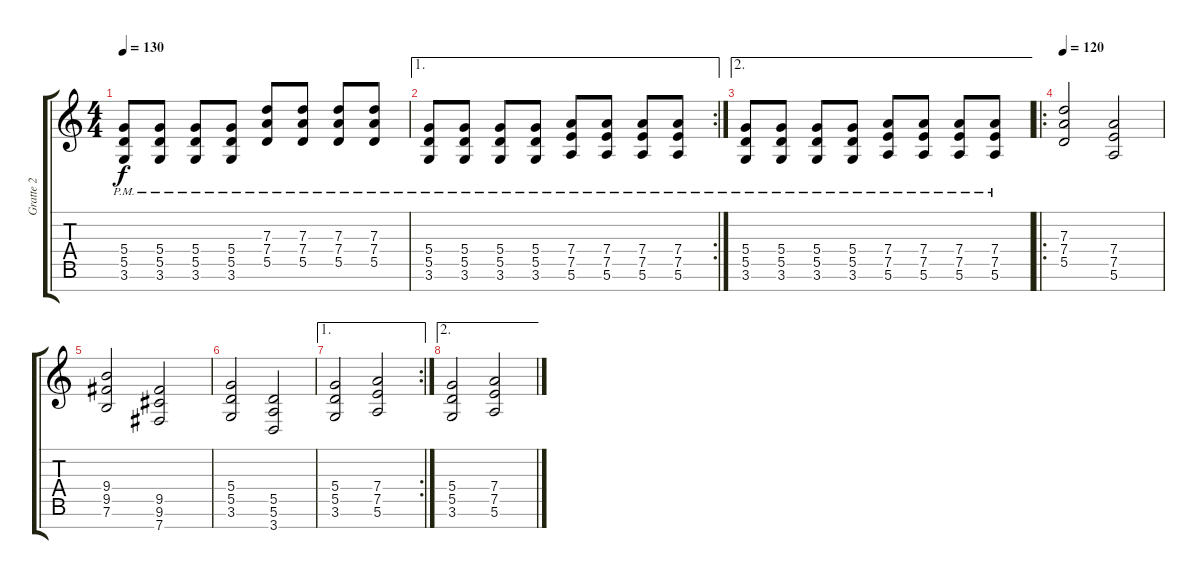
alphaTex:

\track ("Gratte 2" "Gratte 2") {instrument electricguitarmuted}
\staff {score tabs}
\tuning (E4 B3 G3 D3 A2 E2 B1) {hide}
\ts (4 4)
\tempo 130
\clef g2
\ks c
(5.4{pm} 5.5{pm} 3.6{pm}).8{dy f} (5.4{pm} 5.5{pm} 3.6{pm}).8 (5.4{pm} 5.5{pm} 3.6{pm}).8 (5.4{pm} 5.5{pm} 3.6{pm}).8 (7.3{pm} 7.4{pm} 5.5{pm}).8 (7.3{pm} 7.4{pm} 5.5{pm}).8 (7.3{pm} 7.4{pm} 5.5{pm}).8 (7.3{pm} 7.4{pm} 5.5{pm}).8 |
\ae 1
\rc 2
(5.4{pm} 5.5{pm} 3.6{pm}).8 (5.4{pm} 5.5{pm} 3.6{pm}).8 (5.4{pm} 5.5{pm} 3.6{pm}).8 (5.4{pm} 5.5{pm} 3.6{pm}).8 (7.4{pm} 7.5{pm} 5.6{pm}).8 (7.4{pm} 7.5{pm} 5.6{pm}).8 (7.4{pm} 7.5{pm} 5.6{pm}).8 (7.4{pm} 7.5{pm} 5.6{pm}).8 |
\ae 2
(5.4{pm} 5.5{pm} 3.6{pm}).8 (5.4{pm} 5.5{pm} 3.6{pm}).8 (5.4{pm} 5.5{pm} 3.6{pm}).8 (5.4{pm} 5.5{pm} 3.6{pm}).8 (7.4{pm} 7.5{pm} 5.6{pm}).8 (7.4{pm} 7.5{pm} 5.6{pm}).8 (7.4{pm} 7.5{pm} 5.6{pm}).8 (7.4{pm} 7.5{pm} 5.6{pm}).8 |
\ro
\tempo 120
(7.3 7.4 5.5).2{instrument overdrivenguitar} (7.4 7.5 5.6).2 |
(9.4 9.5 7.6).2 (9.5 9.6 7.7).2 |
(5.4 5.5 3.6).2 (5.5 5.6 3.7).2 |
\ae 1
\rc 2
(5.4 5.5 3.6).2 (7.4 7.5 5.6).2 |
\ae 2
(5.4 5.5 3.6).2 (7.4 7.5 5.6).2
